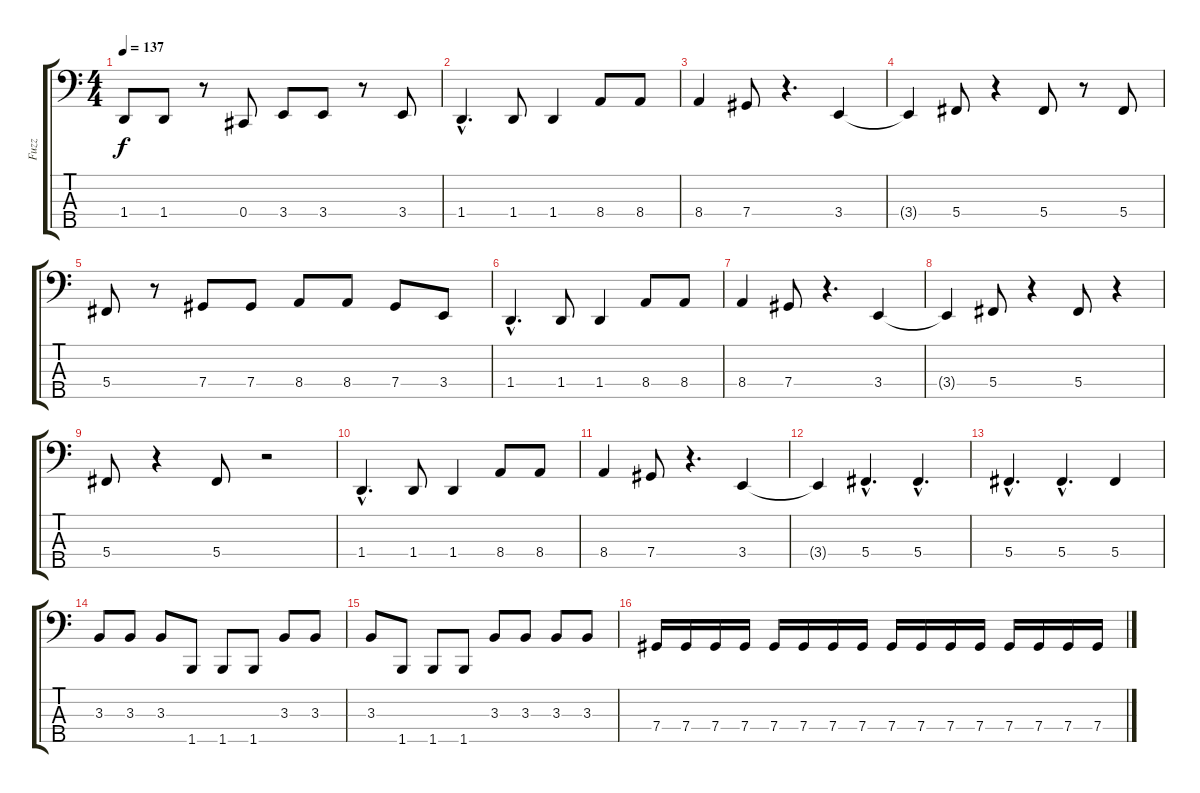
\track ("Fuzz" "Fuzz") {instrument electricbassfinger}
\staff {score tabs}
\tuning (Gb2 Db2 Ab1 Db1 Bb0) {hide}
\ts (4 4)
\tempo 137
\clef f4
\ks c
1.4.8{dy f} 1.4.8 r.8 0.4.8 3.4.8 3.4.8 r.8 3.4.8 |
1.4{hac}.4{d} 1.4.8 1.4.4 8.4.8 8.4.8 |
8.4.4 7.4.8 r.4{d} 3.4.4 |
3.4{t}.4 5.4.8 r.4 5.4.8 r.8 5.4.8 |
5.4.8 r.8 7.4.8 7.4.8 8.4.8 8.4.8 7.4.8 3.4.8 |
1.4{hac}.4{d} 1.4.8 1.4.4 8.4.8 8.4.8 |
8.4.4 7.4.8 r.4{d} 3.4.4 |
3.4{t}.4 5.4.8 r.4 5.4.8 r.4 |
5.4.8 r.4 5.4.8 r.2 |
1.4{hac}.4{d} 1.4.8 1.4.4 8.4.8 8.4.8 |
8.4.4 7.4.8 r.4{d} 3.4.4 |
3.4{t}.4 5.4{hac}.4{d} 5.4{hac}.4{d} |
5.4{hac}.4{d} 5.4{hac}.4{d} 5.4.4 |
3.3.8 3.3.8 3.3.8 1.5.8 1.5.8 1.5.8 3.3.8 3.3.8 |
3.3.8 1.5.8 1.5.8 1.5.8 3.3.8 3.3.8 3.3.8 3.3.8 |
7.4.16 7.4.16 7.4.16 7.4.16 7.4.16 7.4.16 7.4.16 7.4.16 7.4.16 7.4.16 7.4.16 7.4.16 7.4.16 7.4.16 7.4.16 7.4.16
